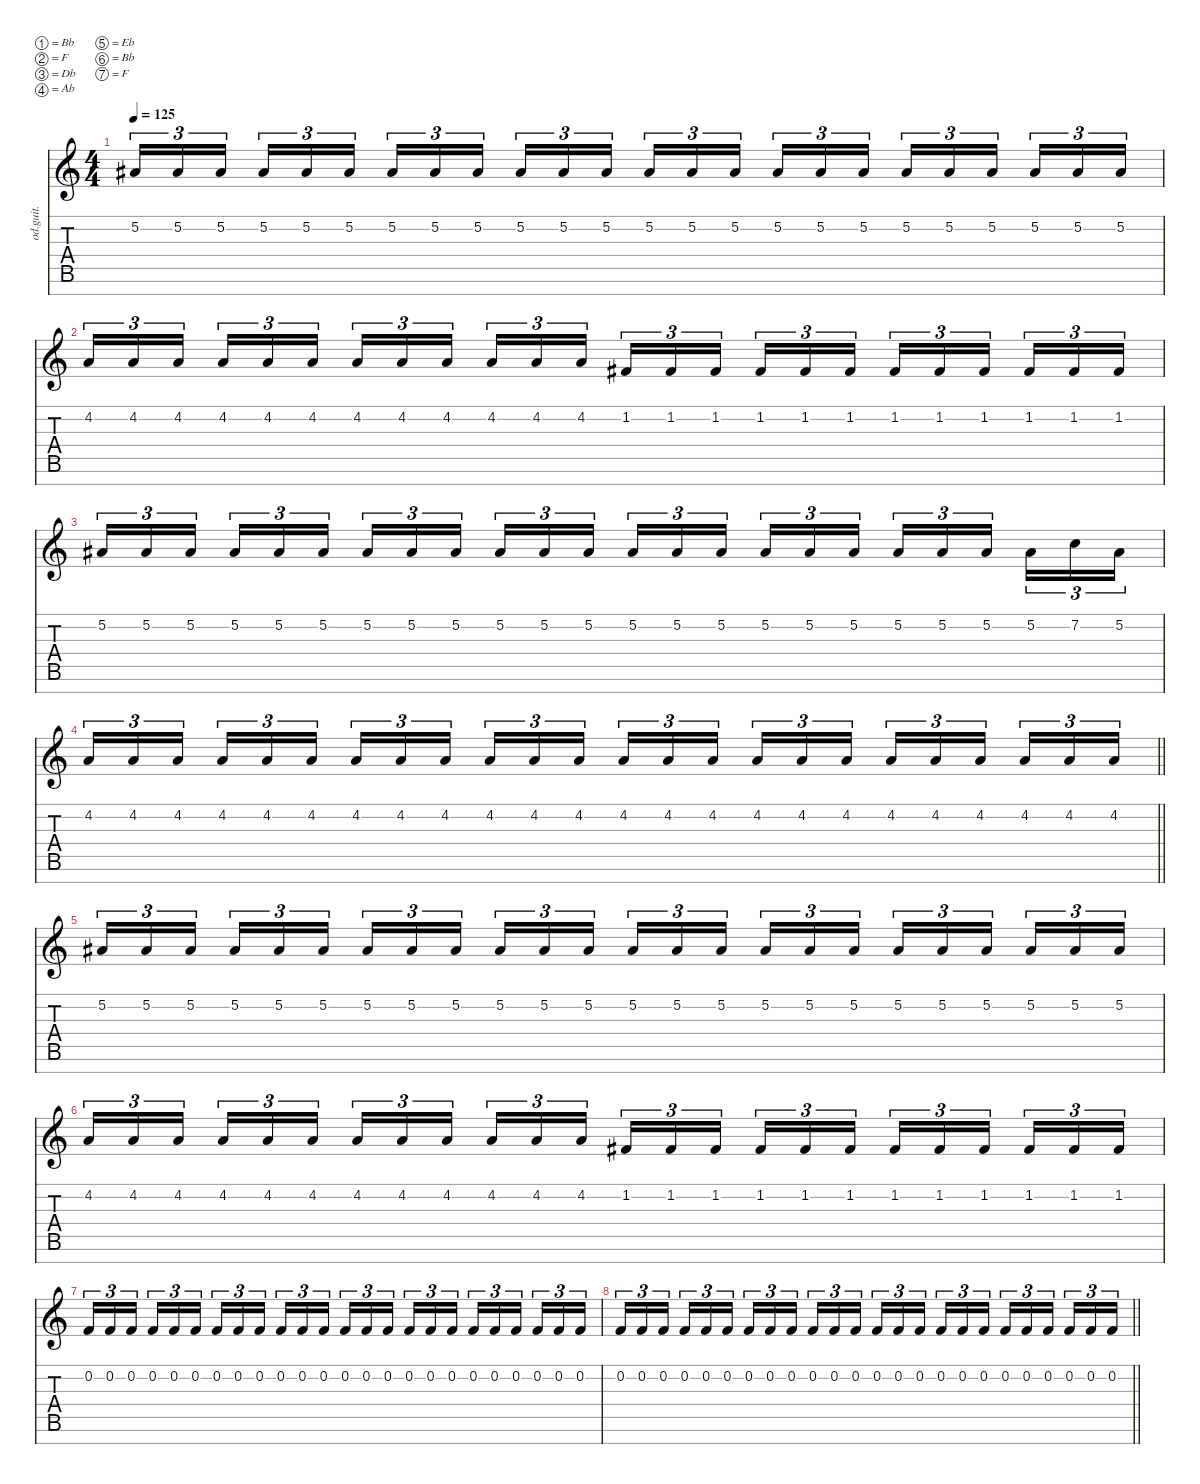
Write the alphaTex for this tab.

\defaultSystemsLayout 4
\hideDynamics
\bracketExtendMode nobrackets
\track ("8 string Guitar SOLO (Fredrik Thordendal)" "od.guit.") {instrument overdrivenguitar}
\staff {score tabs}
\tuning (Bb3 F3 Db3 Ab2 Eb2 Bb1 F1)
\ts (4 4)
\tempo 125
\clef g2
\ks c
5.2{acc #}.16{tu (3 2) dy f beam Up} 5.2{acc #}.16{tu (3 2) beam Up} 5.2{acc #}.16{tu (3 2) beam Up} 5.2{acc #}.16{tu (3 2) beam Up} 5.2{acc #}.16{tu (3 2) beam Up} 5.2{acc #}.16{tu (3 2) beam Up} 5.2{acc #}.16{tu (3 2) beam Up} 5.2{acc #}.16{tu (3 2) beam Up} 5.2{acc #}.16{tu (3 2) beam Up} 5.2{acc #}.16{tu (3 2) beam Up} 5.2{acc #}.16{tu (3 2) beam Up} 5.2{acc #}.16{tu (3 2) beam Up} 5.2{acc #}.16{tu (3 2) beam Up} 5.2{acc #}.16{tu (3 2) beam Up} 5.2{acc #}.16{tu (3 2) beam Up} 5.2{acc #}.16{tu (3 2) beam Up} 5.2{acc #}.16{tu (3 2) beam Up} 5.2{acc #}.16{tu (3 2) beam Up} 5.2{acc #}.16{tu (3 2) beam Up} 5.2{acc #}.16{tu (3 2) beam Up} 5.2{acc #}.16{tu (3 2) beam Up} 5.2{acc #}.16{tu (3 2) beam Up} 5.2{acc #}.16{tu (3 2) beam Up} 5.2{acc #}.16{tu (3 2) beam Up} |
4.2.16{tu (3 2) beam Up} 4.2.16{tu (3 2) beam Up} 4.2.16{tu (3 2) beam Up} 4.2.16{tu (3 2) beam Up} 4.2.16{tu (3 2) beam Up} 4.2.16{tu (3 2) beam Up} 4.2.16{tu (3 2) beam Up} 4.2.16{tu (3 2) beam Up} 4.2.16{tu (3 2) beam Up} 4.2.16{tu (3 2) beam Up} 4.2.16{tu (3 2) beam Up} 4.2.16{tu (3 2) beam Up} 1.2{acc #}.16{tu (3 2) beam Up} 1.2{acc #}.16{tu (3 2) beam Up} 1.2{acc #}.16{tu (3 2) beam Up} 1.2{acc #}.16{tu (3 2) beam Up} 1.2{acc #}.16{tu (3 2) beam Up} 1.2{acc #}.16{tu (3 2) beam Up} 1.2{acc #}.16{tu (3 2) beam Up} 1.2{acc #}.16{tu (3 2) beam Up} 1.2{acc #}.16{tu (3 2) beam Up} 1.2{acc #}.16{tu (3 2) beam Up} 1.2{acc #}.16{tu (3 2) beam Up} 1.2{acc #}.16{tu (3 2) beam Up} |
5.2{acc #}.16{tu (3 2) beam Up} 5.2{acc #}.16{tu (3 2) beam Up} 5.2{acc #}.16{tu (3 2) beam Up} 5.2{acc #}.16{tu (3 2) beam Up} 5.2{acc #}.16{tu (3 2) beam Up} 5.2{acc #}.16{tu (3 2) beam Up} 5.2{acc #}.16{tu (3 2) beam Up} 5.2{acc #}.16{tu (3 2) beam Up} 5.2{acc #}.16{tu (3 2) beam Up} 5.2{acc #}.16{tu (3 2) beam Up} 5.2{acc #}.16{tu (3 2) beam Up} 5.2{acc #}.16{tu (3 2) beam Up} 5.2{acc #}.16{tu (3 2) beam Up} 5.2{acc #}.16{tu (3 2) beam Up} 5.2{acc #}.16{tu (3 2) beam Up} 5.2{acc #}.16{tu (3 2) beam Up} 5.2{acc #}.16{tu (3 2) beam Up} 5.2{acc #}.16{tu (3 2) beam Up} 5.2{acc #}.16{tu (3 2) beam Up} 5.2{acc #}.16{tu (3 2) beam Up} 5.2{acc #}.16{tu (3 2) beam Up} 5.2{acc #}.16{tu (3 2) beam Down} 7.2.16{tu (3 2) beam Down} 5.2{acc #}.16{tu (3 2) beam Down} |
\barLineRight lightlight
4.2.16{tu (3 2) beam Up} 4.2.16{tu (3 2) beam Up} 4.2.16{tu (3 2) beam Up} 4.2.16{tu (3 2) beam Up} 4.2.16{tu (3 2) beam Up} 4.2.16{tu (3 2) beam Up} 4.2.16{tu (3 2) beam Up} 4.2.16{tu (3 2) beam Up} 4.2.16{tu (3 2) beam Up} 4.2.16{tu (3 2) beam Up} 4.2.16{tu (3 2) beam Up} 4.2.16{tu (3 2) beam Up} 4.2.16{tu (3 2) beam Up} 4.2.16{tu (3 2) beam Up} 4.2.16{tu (3 2) beam Up} 4.2.16{tu (3 2) beam Up} 4.2.16{tu (3 2) beam Up} 4.2.16{tu (3 2) beam Up} 4.2.16{tu (3 2) beam Up} 4.2.16{tu (3 2) beam Up} 4.2.16{tu (3 2) beam Up} 4.2.16{tu (3 2) beam Up} 4.2.16{tu (3 2) beam Up} 4.2.16{tu (3 2) beam Up} |
5.2{acc #}.16{tu (3 2) beam Up} 5.2{acc #}.16{tu (3 2) beam Up} 5.2{acc #}.16{tu (3 2) beam Up} 5.2{acc #}.16{tu (3 2) beam Up} 5.2{acc #}.16{tu (3 2) beam Up} 5.2{acc #}.16{tu (3 2) beam Up} 5.2{acc #}.16{tu (3 2) beam Up} 5.2{acc #}.16{tu (3 2) beam Up} 5.2{acc #}.16{tu (3 2) beam Up} 5.2{acc #}.16{tu (3 2) beam Up} 5.2{acc #}.16{tu (3 2) beam Up} 5.2{acc #}.16{tu (3 2) beam Up} 5.2{acc #}.16{tu (3 2) beam Up} 5.2{acc #}.16{tu (3 2) beam Up} 5.2{acc #}.16{tu (3 2) beam Up} 5.2{acc #}.16{tu (3 2) beam Up} 5.2{acc #}.16{tu (3 2) beam Up} 5.2{acc #}.16{tu (3 2) beam Up} 5.2{acc #}.16{tu (3 2) beam Up} 5.2{acc #}.16{tu (3 2) beam Up} 5.2{acc #}.16{tu (3 2) beam Up} 5.2{acc #}.16{tu (3 2) beam Up} 5.2{acc #}.16{tu (3 2) beam Up} 5.2{acc #}.16{tu (3 2) beam Up} |
4.2.16{tu (3 2) beam Up} 4.2.16{tu (3 2) beam Up} 4.2.16{tu (3 2) beam Up} 4.2.16{tu (3 2) beam Up} 4.2.16{tu (3 2) beam Up} 4.2.16{tu (3 2) beam Up} 4.2.16{tu (3 2) beam Up} 4.2.16{tu (3 2) beam Up} 4.2.16{tu (3 2) beam Up} 4.2.16{tu (3 2) beam Up} 4.2.16{tu (3 2) beam Up} 4.2.16{tu (3 2) beam Up} 1.2{acc #}.16{tu (3 2) beam Up} 1.2{acc #}.16{tu (3 2) beam Up} 1.2{acc #}.16{tu (3 2) beam Up} 1.2{acc #}.16{tu (3 2) beam Up} 1.2{acc #}.16{tu (3 2) beam Up} 1.2{acc #}.16{tu (3 2) beam Up} 1.2{acc #}.16{tu (3 2) beam Up} 1.2{acc #}.16{tu (3 2) beam Up} 1.2{acc #}.16{tu (3 2) beam Up} 1.2{acc #}.16{tu (3 2) beam Up} 1.2{acc #}.16{tu (3 2) beam Up} 1.2{acc #}.16{tu (3 2) beam Up} |
0.2.16{tu (3 2) beam Up} 0.2.16{tu (3 2) beam Up} 0.2.16{tu (3 2) beam Up} 0.2.16{tu (3 2) beam Up} 0.2.16{tu (3 2) beam Up} 0.2.16{tu (3 2) beam Up} 0.2.16{tu (3 2) beam Up} 0.2.16{tu (3 2) beam Up} 0.2.16{tu (3 2) beam Up} 0.2.16{tu (3 2) beam Up} 0.2.16{tu (3 2) beam Up} 0.2.16{tu (3 2) beam Up} 0.2.16{tu (3 2) beam Up} 0.2.16{tu (3 2) beam Up} 0.2.16{tu (3 2) beam Up} 0.2.16{tu (3 2) beam Up} 0.2.16{tu (3 2) beam Up} 0.2.16{tu (3 2) beam Up} 0.2.16{tu (3 2) beam Up} 0.2.16{tu (3 2) beam Up} 0.2.16{tu (3 2) beam Up} 0.2.16{tu (3 2) beam Up} 0.2.16{tu (3 2) beam Up} 0.2.16{tu (3 2) beam Up} |
\barLineRight lightlight
0.2.16{tu (3 2) beam Up} 0.2.16{tu (3 2) beam Up} 0.2.16{tu (3 2) beam Up} 0.2.16{tu (3 2) beam Up} 0.2.16{tu (3 2) beam Up} 0.2.16{tu (3 2) beam Up} 0.2.16{tu (3 2) beam Up} 0.2.16{tu (3 2) beam Up} 0.2.16{tu (3 2) beam Up} 0.2.16{tu (3 2) beam Up} 0.2.16{tu (3 2) beam Up} 0.2.16{tu (3 2) beam Up} 0.2.16{tu (3 2) beam Up} 0.2.16{tu (3 2) beam Up} 0.2.16{tu (3 2) beam Up} 0.2.16{tu (3 2) beam Up} 0.2.16{tu (3 2) beam Up} 0.2.16{tu (3 2) beam Up} 0.2.16{tu (3 2) beam Up} 0.2.16{tu (3 2) beam Up} 0.2.16{tu (3 2) beam Up} 0.2.16{tu (3 2) beam Up} 0.2.16{tu (3 2) beam Up} 0.2.16{tu (3 2) beam Up}
